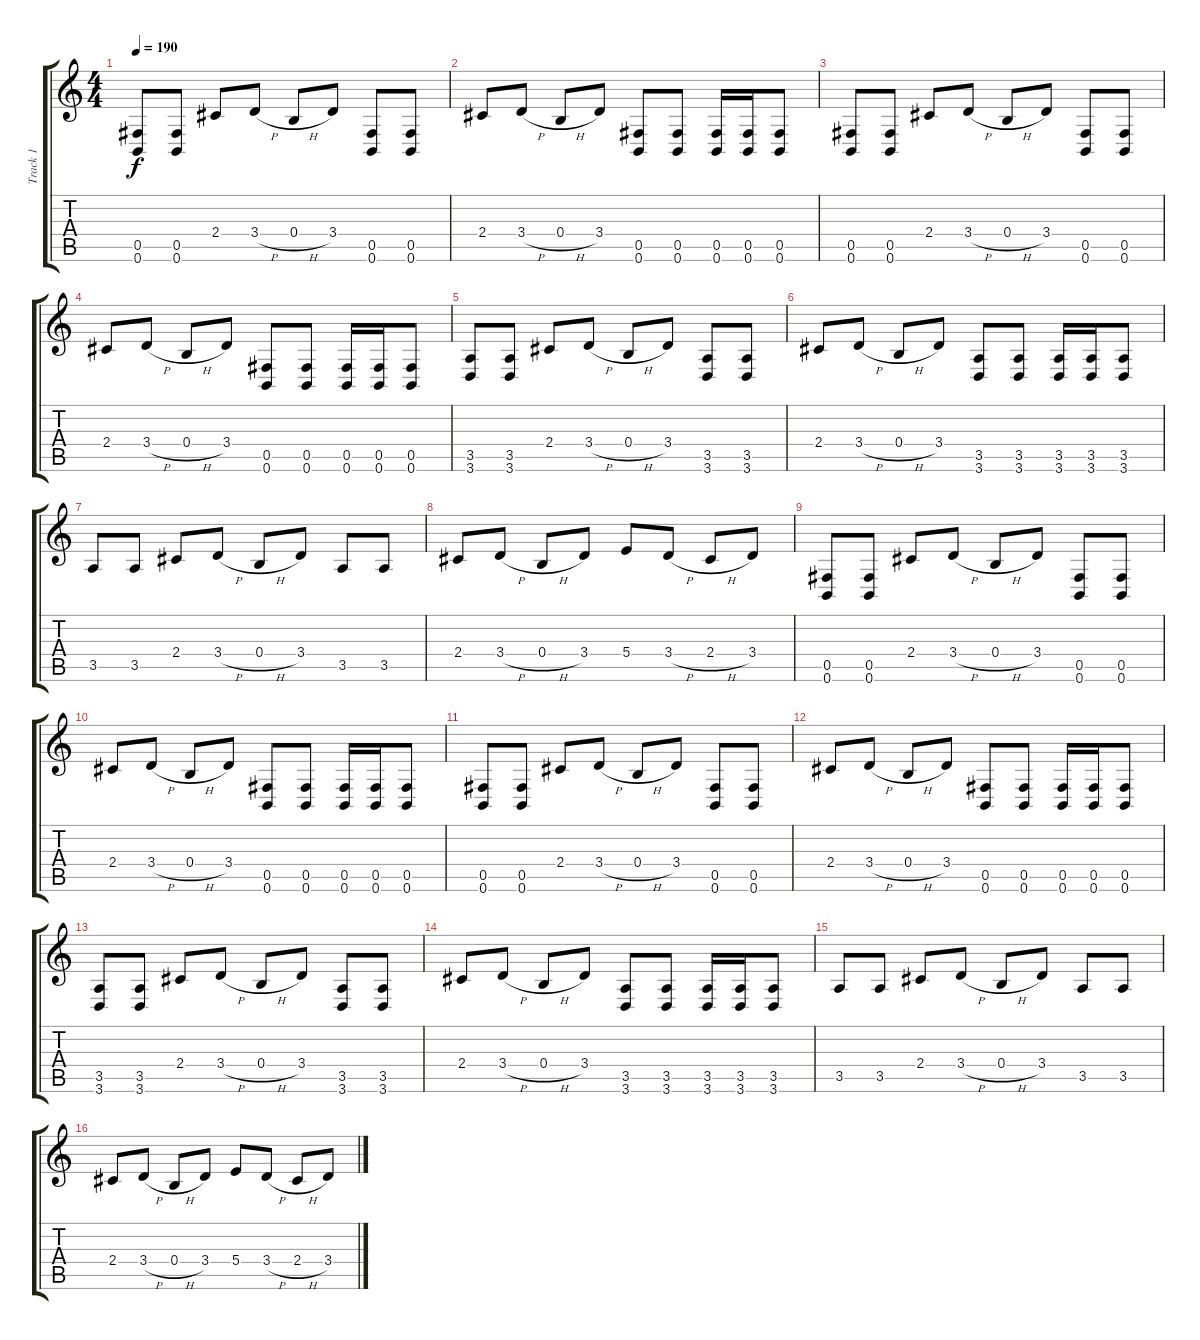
\track ("Track 1" "Track 1") {instrument distortionguitar}
\staff {score tabs}
\tuning (Db4 Ab3 E3 B2 Gb2 B1) {hide}
\ts (4 4)
\tempo 190
\clef g2
\ks c
(0.5 0.6).8{dy f} (0.5 0.6).8 2.4.8 3.4{h}.8 0.4{h}.8 3.4.8 (0.5 0.6).8 (0.5 0.6).8 |
2.4.8 3.4{h}.8 0.4{h}.8 3.4.8 (0.5 0.6).8 (0.5 0.6).8 (0.5 0.6).16 (0.5 0.6).16 (0.5 0.6).8 |
(0.5 0.6).8 (0.5 0.6).8 2.4.8 3.4{h}.8 0.4{h}.8 3.4.8 (0.5 0.6).8 (0.5 0.6).8 |
2.4.8 3.4{h}.8 0.4{h}.8 3.4.8 (0.5 0.6).8 (0.5 0.6).8 (0.5 0.6).16 (0.5 0.6).16 (0.5 0.6).8 |
(3.5 3.6).8 (3.5 3.6).8 2.4.8 3.4{h}.8 0.4{h}.8 3.4.8 (3.5 3.6).8 (3.5 3.6).8 |
2.4.8 3.4{h}.8 0.4{h}.8 3.4.8 (3.5 3.6).8 (3.5 3.6).8 (3.5 3.6).16 (3.5 3.6).16 (3.5 3.6).8 |
3.5.8 3.5.8 2.4.8 3.4{h}.8 0.4{h}.8 3.4.8 3.5.8 3.5.8 |
2.4.8 3.4{h}.8 0.4{h}.8 3.4.8 5.4.8 3.4{h}.8 2.4{h}.8 3.4.8 |
(0.5 0.6).8 (0.5 0.6).8 2.4.8 3.4{h}.8 0.4{h}.8 3.4.8 (0.5 0.6).8 (0.5 0.6).8 |
2.4.8 3.4{h}.8 0.4{h}.8 3.4.8 (0.5 0.6).8 (0.5 0.6).8 (0.5 0.6).16 (0.5 0.6).16 (0.5 0.6).8 |
(0.5 0.6).8 (0.5 0.6).8 2.4.8 3.4{h}.8 0.4{h}.8 3.4.8 (0.5 0.6).8 (0.5 0.6).8 |
2.4.8 3.4{h}.8 0.4{h}.8 3.4.8 (0.5 0.6).8 (0.5 0.6).8 (0.5 0.6).16 (0.5 0.6).16 (0.5 0.6).8 |
(3.5 3.6).8 (3.5 3.6).8 2.4.8 3.4{h}.8 0.4{h}.8 3.4.8 (3.5 3.6).8 (3.5 3.6).8 |
2.4.8 3.4{h}.8 0.4{h}.8 3.4.8 (3.5 3.6).8 (3.5 3.6).8 (3.5 3.6).16 (3.5 3.6).16 (3.5 3.6).8 |
3.5.8 3.5.8 2.4.8 3.4{h}.8 0.4{h}.8 3.4.8 3.5.8 3.5.8 |
2.4.8 3.4{h}.8 0.4{h}.8 3.4.8 5.4.8 3.4{h}.8 2.4{h}.8 3.4.8
